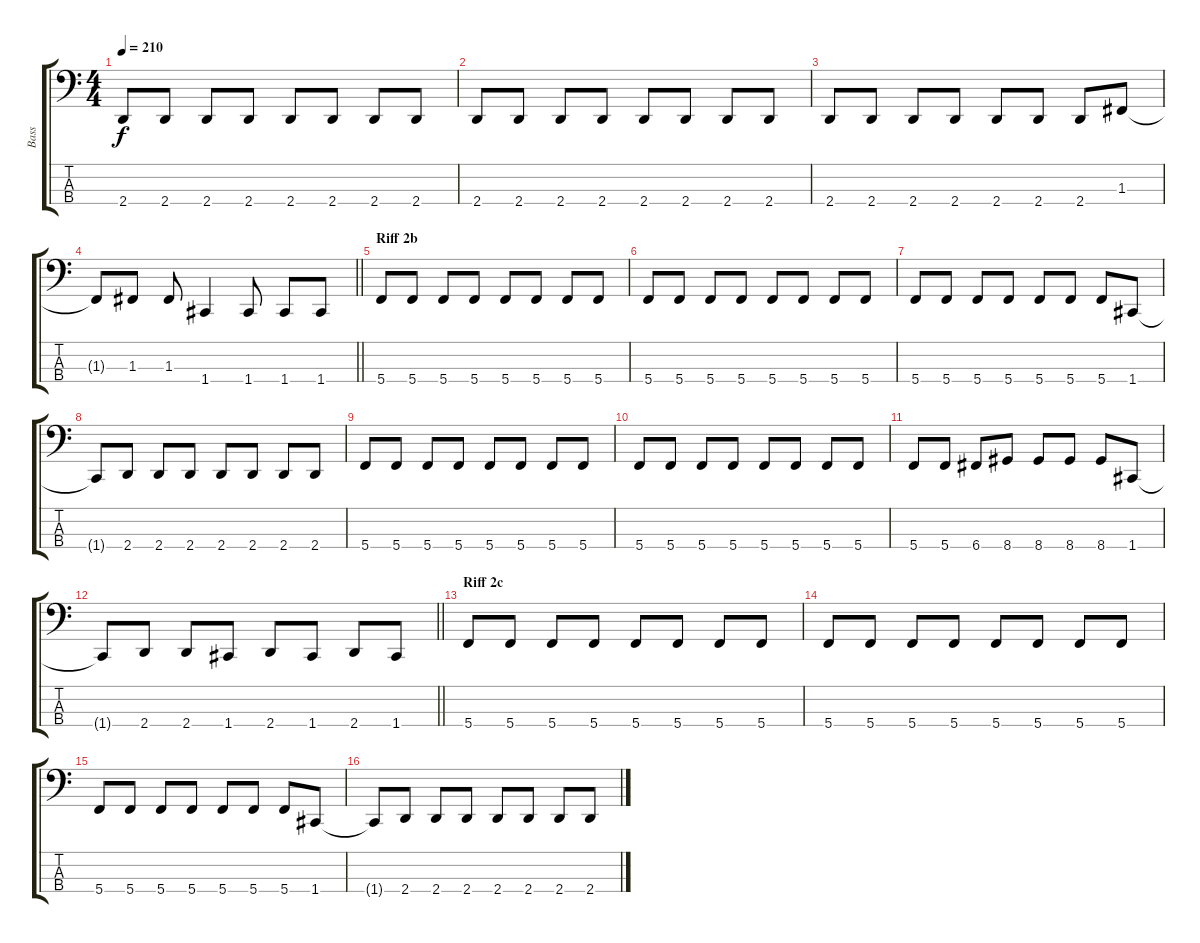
\track ("Bass" "Bass") {instrument electricbassfinger}
\staff {score tabs}
\tuning (Eb2 Bb1 F1 C1) {hide}
\ts (4 4)
\tempo 210
\clef f4
\ks c
2.4.8{dy f} 2.4.8 2.4.8 2.4.8 2.4.8 2.4.8 2.4.8 2.4.8 |
2.4.8 2.4.8 2.4.8 2.4.8 2.4.8 2.4.8 2.4.8 2.4.8 |
2.4.8 2.4.8 2.4.8 2.4.8 2.4.8 2.4.8 2.4.8 1.3.8 |
\barLineRight lightlight
1.3{t}.8 1.3.8 1.3.8 1.4.4 1.4.8 1.4.8 1.4.8 |
\section ("" "Riff 2b")
5.4.8 5.4.8 5.4.8 5.4.8 5.4.8 5.4.8 5.4.8 5.4.8 |
5.4.8 5.4.8 5.4.8 5.4.8 5.4.8 5.4.8 5.4.8 5.4.8 |
5.4.8 5.4.8 5.4.8 5.4.8 5.4.8 5.4.8 5.4.8 1.4.8 |
1.4{t}.8 2.4.8 2.4.8 2.4.8 2.4.8 2.4.8 2.4.8 2.4.8 |
5.4.8 5.4.8 5.4.8 5.4.8 5.4.8 5.4.8 5.4.8 5.4.8 |
5.4.8 5.4.8 5.4.8 5.4.8 5.4.8 5.4.8 5.4.8 5.4.8 |
5.4.8 5.4.8 6.4.8 8.4.8 8.4.8 8.4.8 8.4.8 1.4.8 |
\barLineRight lightlight
1.4{t}.8 2.4.8 2.4.8 1.4.8 2.4.8 1.4.8 2.4.8 1.4.8 |
\section ("" "Riff 2c")
5.4.8 5.4.8 5.4.8 5.4.8 5.4.8 5.4.8 5.4.8 5.4.8 |
5.4.8 5.4.8 5.4.8 5.4.8 5.4.8 5.4.8 5.4.8 5.4.8 |
5.4.8 5.4.8 5.4.8 5.4.8 5.4.8 5.4.8 5.4.8 1.4.8 |
1.4{t}.8 2.4.8 2.4.8 2.4.8 2.4.8 2.4.8 2.4.8 2.4.8
